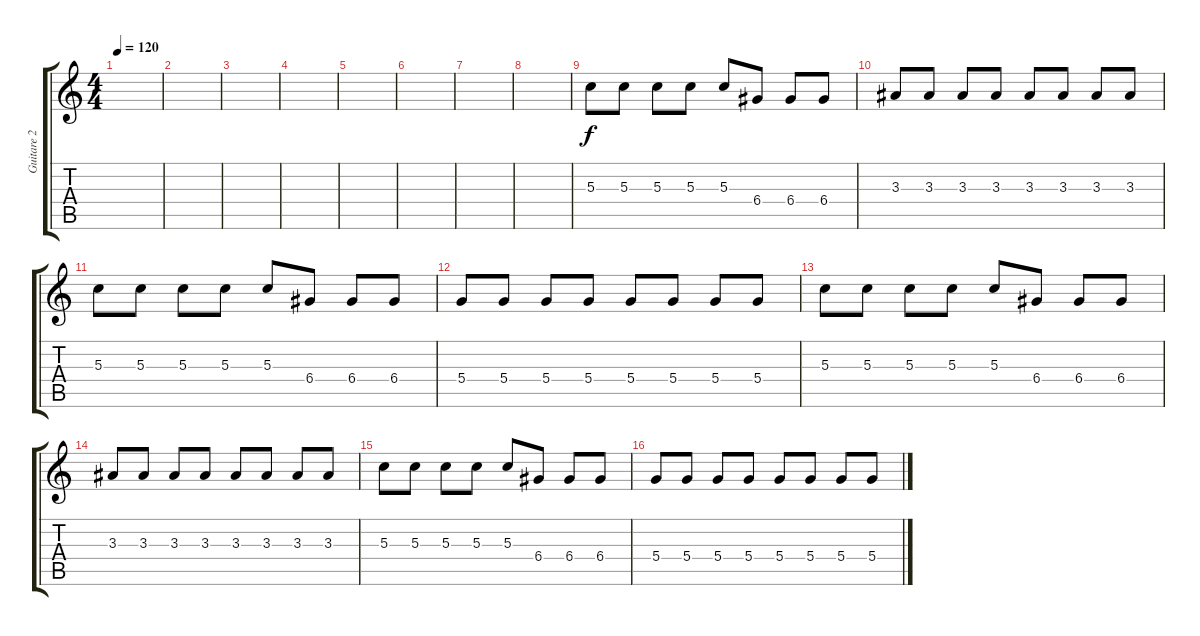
\track ("Guitare 2" "Guitare 2") {instrument overdrivenguitar}
\staff {score tabs}
\tuning (E4 B3 G3 D3 A2 E2) {hide}
\ts (4 4)
\tempo 120
\clef g2
\ks c
|
|
|
|
|
|
|
|
5.3.8{dy f} 5.3.8 5.3.8 5.3.8 5.3.8 6.4.8 6.4.8 6.4.8 |
3.3.8 3.3.8 3.3.8 3.3.8 3.3.8 3.3.8 3.3.8 3.3.8 |
5.3.8 5.3.8 5.3.8 5.3.8 5.3.8 6.4.8 6.4.8 6.4.8 |
5.4.8 5.4.8 5.4.8 5.4.8 5.4.8 5.4.8 5.4.8 5.4.8 |
5.3.8 5.3.8 5.3.8 5.3.8 5.3.8 6.4.8 6.4.8 6.4.8 |
3.3.8 3.3.8 3.3.8 3.3.8 3.3.8 3.3.8 3.3.8 3.3.8 |
5.3.8 5.3.8 5.3.8 5.3.8 5.3.8 6.4.8 6.4.8 6.4.8 |
5.4.8 5.4.8 5.4.8 5.4.8 5.4.8 5.4.8 5.4.8 5.4.8
